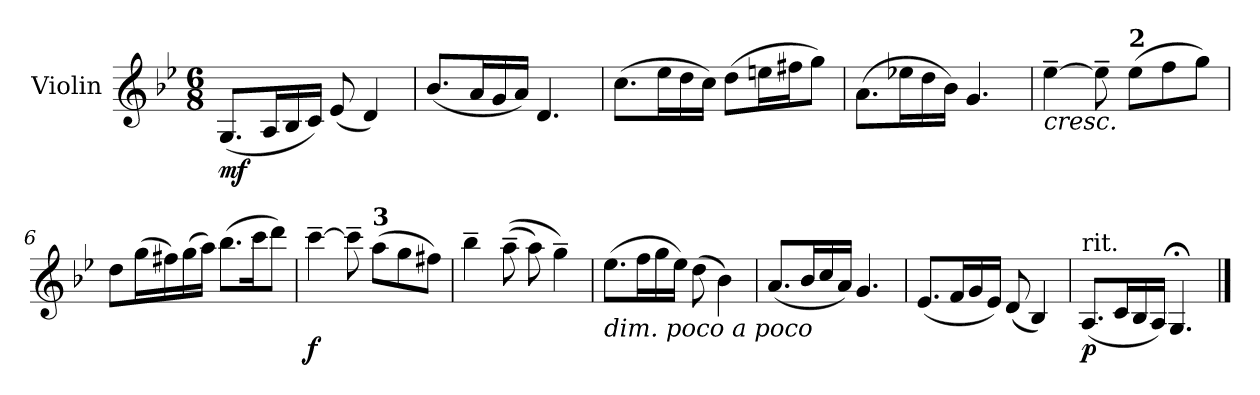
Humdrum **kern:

**kern	**dynam
*part1	*part1
*staff1	*staff1
*I"Violin	*
*I'Vln.	*
!!LO:PB:g=z
*clefG2	*
*k[b-e-]	*
*B-:	*
*M6/8	*
=1	=1
(8.Gi/L	mf
16Ai/L	.
16B-i/	.
16ci/JJ)	.
(8e-i/	.
4di/)	.
=2	=2
(8.b-i/L	.
16ai/L	.
16gi/	.
16ai/JJ)	.
4.di/	.
=3	=3
(8.cci\L	.
16ee-i\L	.
16ddi\	.
16cci\JJ)	.
(8ddi\L	.
16eeni\L	.
16ff#Xi\J	.
8ggi\J)	.
=4	=4
(8.ai\L	.
16ee-Xi\L	.
16ddi\	.
16b-i\JJ)	.
4.gi/	.
=5	=5
!LO:TX:b:i:t=cresc.	!
[>4ee-~i\	.
8ee-~i\]	.
!LO:TX:a:B:t=2	!
(8ee-i\L	.
8ffi\	.
8ggi\J)	.
!!LO:LB:g=z
=6	=6
8ddi\L	.
(16ggi\L	.
16ff#Xi\)	.
(16ggi\	.
16aai\JJ)	.
(8.bb-i\L	.
16ccci\k	.
8dddi\J)	.
=7	=7
[>4ccc~i\	f
8ccc~i\]	.
!LO:TX:a:B:t=3	!
(8aai\L	.
8ggi\	.
8ff#Xi\J)	.
=8	=8
4bb-~i\	.
((8aa~i\	.
8aai\)	.
4gg~i\)	.
!!LO:LB:g=z
=9	=9
!LO:TX:b:i:t=dim. poco a poco	!
(8.ee-i\L	.
16ffi\L	.
16ggi\	.
16ee-i\JJ)	.
(8ddi\	.
4b-i\)	.
=10	=10
(8.ai/L	.
16b-i/L	.
16cci/	.
16ai/JJ)	.
4.gi/	.
=11	=11
(8.e-i/L	.
16fi/L	.
16gi/	.
16e-i/JJ)	.
(8di/	.
4B-i/)	.
=12	=12
!LO:TX:t=rit.	!
(8.Ai/L	p
16ci/L	.
16B-i/	.
16Ai/JJ)	.
4.G;i/	.
==	==
*-	*-
